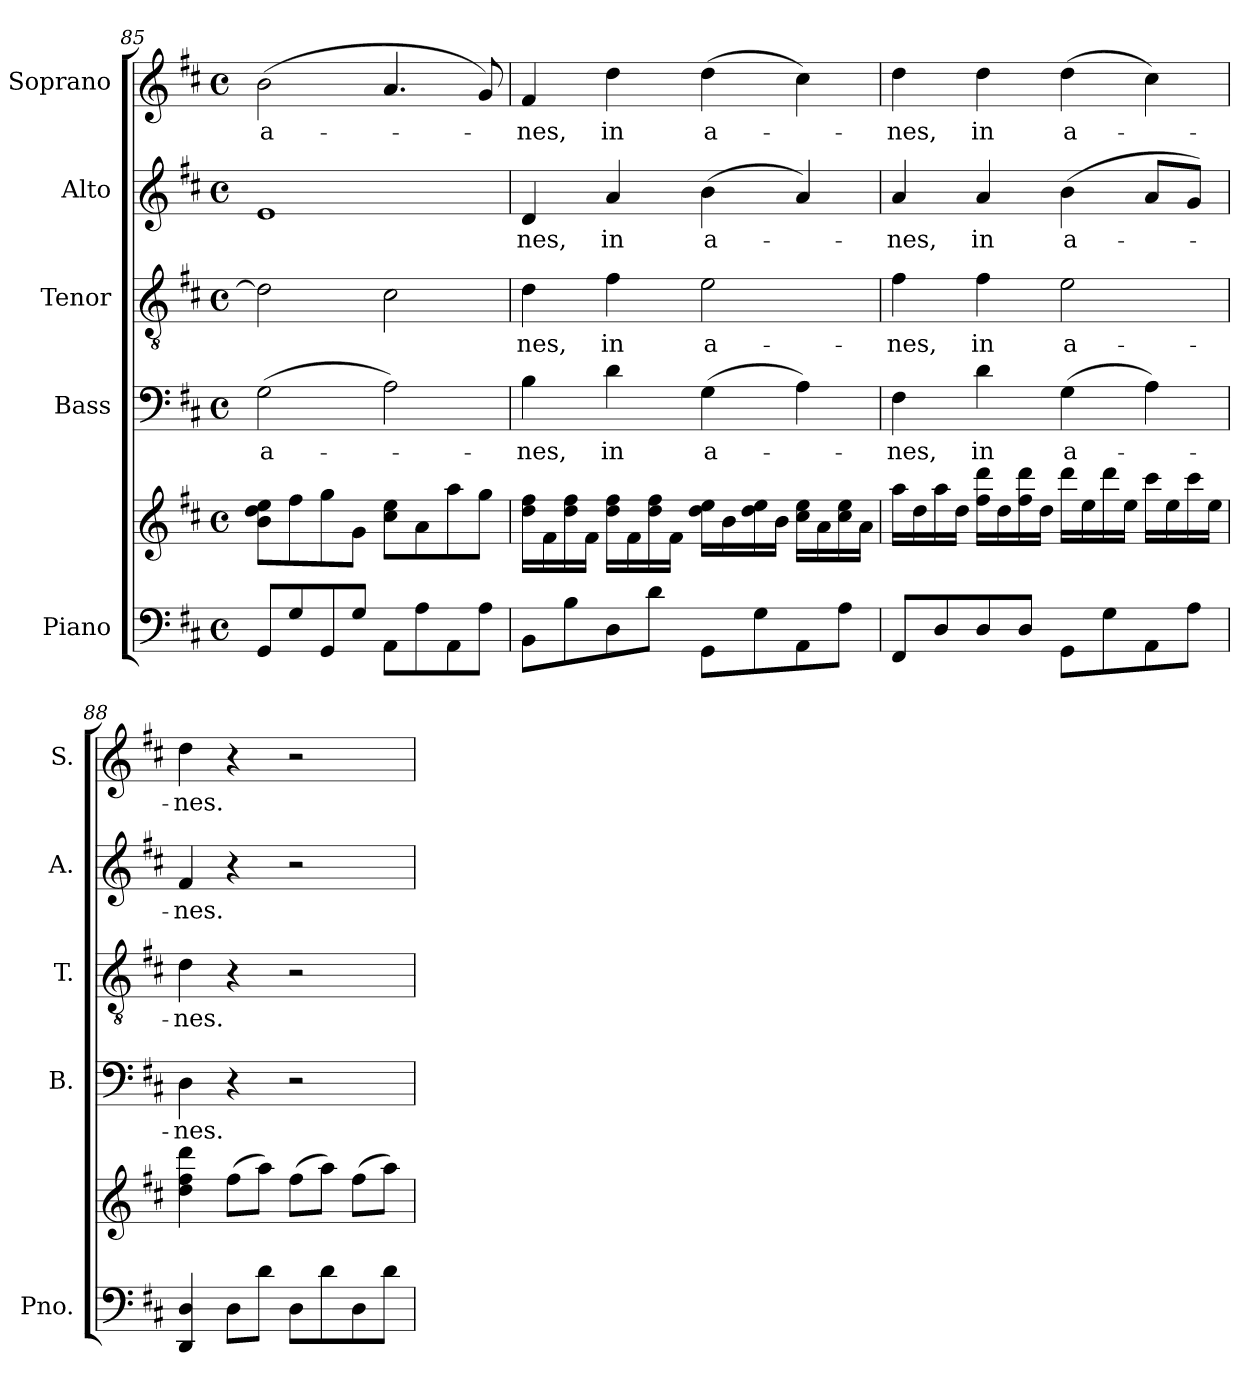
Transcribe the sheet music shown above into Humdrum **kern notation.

**kern	**kern	**kern	**text	**kern	**text	**kern	**text	**kern	**text
*part5	*part5	*part4	*part4	*part3	*part3	*part2	*part2	*part1	*part1
*staff6	*staff5	*staff4	*staff4	*staff3	*staff3	*staff2	*staff2	*staff1	*staff1
*I"Piano	*	*I"Bass	*	*I"Tenor	*	*I"Alto	*	*I"Soprano	*
*I'Pno.	*	*I'B.	*	*I'T.	*	*I'A.	*	*I'S.	*
*clefF4	*clefG2	*clefF4	*	*clefGv2	*	*clefG2	*	*clefG2	*
*	*	*	*	*ITrd7c12	*	*	*	*	*
*k[f#c#]	*k[f#c#]	*k[f#c#]	*	*k[f#c#]	*	*k[f#c#]	*	*k[f#c#]	*
*D:	*D:	*D:	*	*D:	*	*D:	*	*D:	*
*M4/4	*M4/4	*M4/4	*	*M4/4	*	*M4/4	*	*M4/4	*
*met(c)	*met(c)	*met(c)	*	*met(c)	*	*met(c)	*	*met(c)	*
=85	=85	=85	=85	=85	=85	=85	=85	=85	=85
!	!	!	!LO:LY:b:color=#000000	!	!	!	!	!	!
!	!	!	!	!	!	!	!	!	!LO:LY:b:color=#000000
8GGi/L	8bi\ 8ddi 8eeiL	(2Gi\	a-	2Di\]	.	1ei	.	(2bi\	a-
8Gi/	8ff#i\	.	.	.	.	.	.	.	.
8GGi/	8ggi\	.	.	.	.	.	.	.	.
8Gi/J	8gi\J	.	.	.	.	.	.	.	.
8AAi\L	8cc#i\ 8eeiL	2Ai\)	.	2C#i\	.	.	.	4.ai/	.
8Ai\	8ai\	.	.	.	.	.	.	.	.
8AAi\	8aai\	.	.	.	.	.	.	.	.
8Ai\J	8ggi\J	.	.	.	.	.	.	8gi/)	.
!!LO:LB:g=z
=86	=86	=86	=86	=86	=86	=86	=86	=86	=86
!	!	!	!LO:LY:b:color=#000000	!	!	!	!	!	!
!	!	!	!	!	!LO:LY:b:color=#000000	!	!	!	!
!	!	!	!	!	!	!	!LO:LY:b:color=#000000	!	!
!	!	!	!	!	!	!	!	!	!LO:LY:b:color=#000000
8BBi\L	16ddi\ 16ff#iLL	4Bi\	-nes,	4Di\	-nes,	4di/	-nes,	4f#i/	-nes,
.	16f#i\	.	.	.	.	.	.	.	.
8Bi\	16ddi\ 16ff#i	.	.	.	.	.	.	.	.
.	16f#i\JJ	.	.	.	.	.	.	.	.
!	!	!	!LO:LY:b:color=#000000	!	!	!	!	!	!
!	!	!	!	!	!LO:LY:b:color=#000000	!	!	!	!
!	!	!	!	!	!	!	!LO:LY:b:color=#000000	!	!
!	!	!	!	!	!	!	!	!	!LO:LY:b:color=#000000
8Di\	16ddi\ 16ff#iLL	4di\	in	4F#i\	in	4ai/	in	4ddi\	in
.	16f#i\	.	.	.	.	.	.	.	.
8di\J	16ddi\ 16ff#i	.	.	.	.	.	.	.	.
.	16f#i\JJ	.	.	.	.	.	.	.	.
!	!	!	!LO:LY:b:color=#000000	!	!	!	!	!	!
!	!	!	!	!	!LO:LY:b:color=#000000	!	!	!	!
!	!	!	!	!	!	!	!LO:LY:b:color=#000000	!	!
!	!	!	!	!	!	!	!	!	!LO:LY:b:color=#000000
8GGi\L	16ddi\ 16eeiLL	(4Gi\	a-	2Ei\	a-	(4bi\	a-	(4ddi\	a-
.	16bi\	.	.	.	.	.	.	.	.
8Gi\	16ddi\ 16eei	.	.	.	.	.	.	.	.
.	16bi\JJ	.	.	.	.	.	.	.	.
8AAi\	16cc#i\ 16eeiLL	4Ai\)	.	.	.	4ai/)	.	4cc#i\)	.
.	16ai\	.	.	.	.	.	.	.	.
8Ai\J	16cc#i\ 16eei	.	.	.	.	.	.	.	.
.	16ai\JJ	.	.	.	.	.	.	.	.
=87	=87	=87	=87	=87	=87	=87	=87	=87	=87
!	!	!	!LO:LY:b:color=#000000	!	!	!	!	!	!
!	!	!	!	!	!LO:LY:b:color=#000000	!	!	!	!
!	!	!	!	!	!	!	!LO:LY:b:color=#000000	!	!
!	!	!	!	!	!	!	!	!	!LO:LY:b:color=#000000
8FF#i/L	16aai\LL	4F#i\	-nes,	4F#i\	-nes,	4ai/	-nes,	4ddi\	-nes,
.	16ddi\	.	.	.	.	.	.	.	.
8Di/	16aai\	.	.	.	.	.	.	.	.
.	16ddi\JJ	.	.	.	.	.	.	.	.
!	!	!	!LO:LY:b:color=#000000	!	!	!	!	!	!
!	!	!	!	!	!LO:LY:b:color=#000000	!	!	!	!
!	!	!	!	!	!	!	!LO:LY:b:color=#000000	!	!
!	!	!	!	!	!	!	!	!	!LO:LY:b:color=#000000
8Di/	16ff#i\ 16dddiLL	4di\	in	4F#i\	in	4ai/	in	4ddi\	in
.	16ddi\	.	.	.	.	.	.	.	.
8Di/J	16ff#i\ 16dddi	.	.	.	.	.	.	.	.
.	16ddi\JJ	.	.	.	.	.	.	.	.
!	!	!	!LO:LY:b:color=#000000	!	!	!	!	!	!
!	!	!	!	!	!LO:LY:b:color=#000000	!	!	!	!
!	!	!	!	!	!	!	!LO:LY:b:color=#000000	!	!
!	!	!	!	!	!	!	!	!	!LO:LY:b:color=#000000
8GGi\L	16dddi\LL	(4Gi\	a-	2Ei\	a-	(4bi\	a-	(4ddi\	a-
.	16eei\	.	.	.	.	.	.	.	.
8Gi\	16dddi\	.	.	.	.	.	.	.	.
.	16eei\JJ	.	.	.	.	.	.	.	.
8AAi\	16ccc#i\LL	4Ai\)	.	.	.	8ai/L	.	4cc#i\)	.
.	16eei\	.	.	.	.	.	.	.	.
8Ai\J	16ccc#i\	.	.	.	.	8gi/J)	.	.	.
.	16eei\JJ	.	.	.	.	.	.	.	.
=88	=88	=88	=88	=88	=88	=88	=88	=88	=88
!	!	!	!LO:LY:b:color=#000000	!	!	!	!	!	!
!	!	!	!	!	!LO:LY:b:color=#000000	!	!	!	!
!	!	!	!	!	!	!	!LO:LY:b:color=#000000	!	!
!	!	!	!	!	!	!	!	!	!LO:LY:b:color=#000000
4DDi/ 4Di	4ddi\ 4ff#i 4dddi	4Di\	-nes.	4Di\	-nes.	4f#i/	-nes.	4ddi\	-nes.
8Di\L	(8ff#i\L	4r	.	4r	.	4r	.	4r	.
8di\J	8aai\J)	.	.	.	.	.	.	.	.
8Di\L	(8ff#i\L	2r	.	2r	.	2r	.	2r	.
8di\	8aai\J)	.	.	.	.	.	.	.	.
8Di\	(8ff#i\L	.	.	.	.	.	.	.	.
8di\J	8aai\J)	.	.	.	.	.	.	.	.
=	=	=	=	=	=	=	=	=	=
*-	*-	*-	*-	*-	*-	*-	*-	*-	*-
